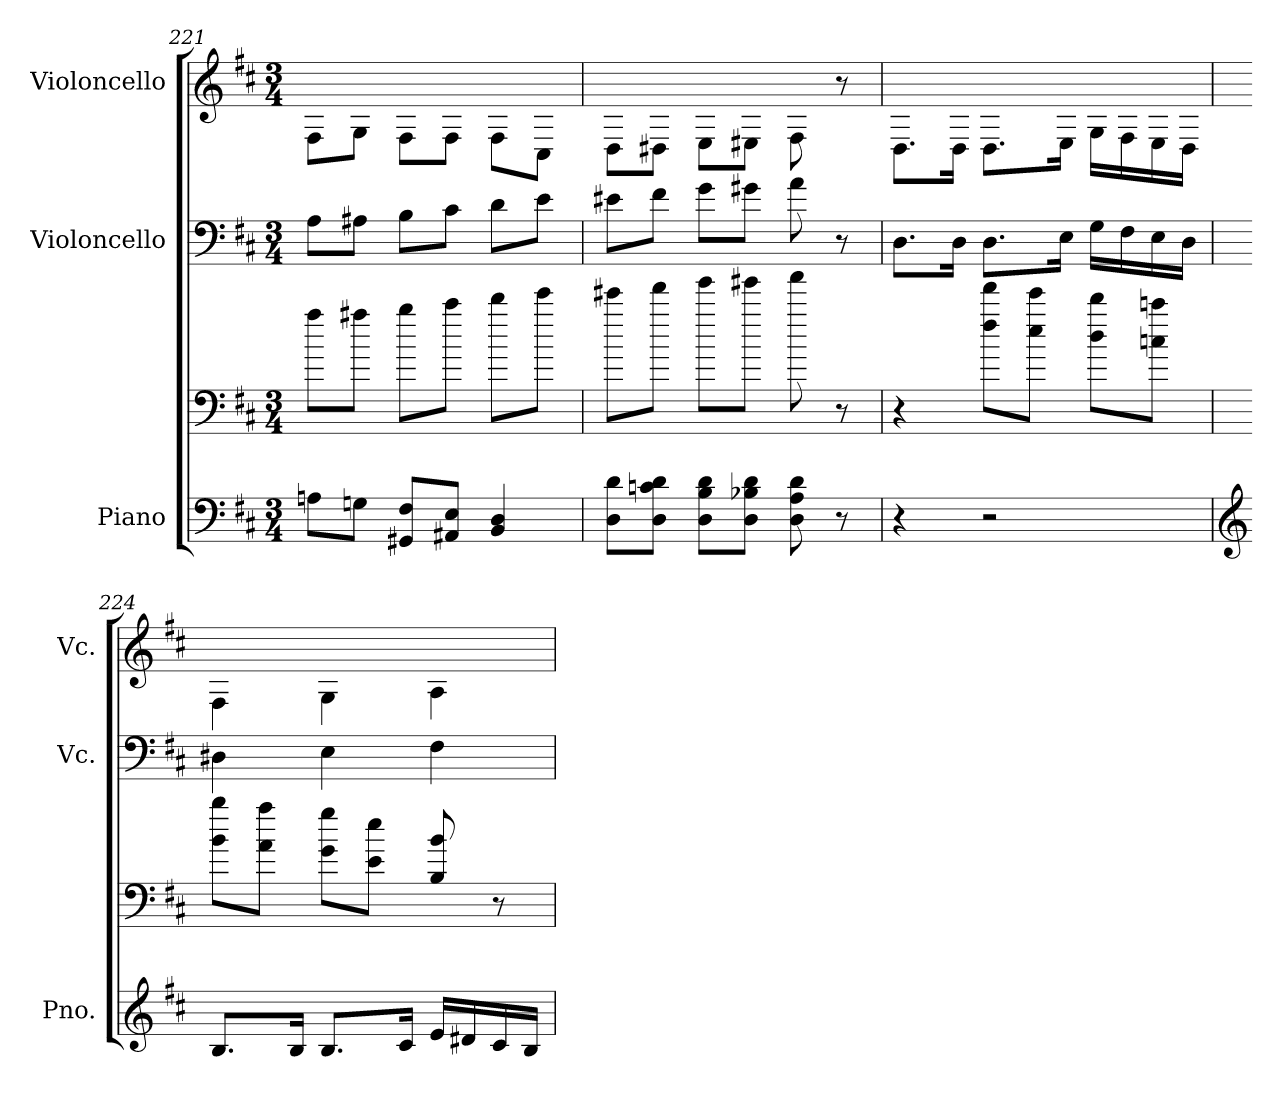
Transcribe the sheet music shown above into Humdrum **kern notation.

**kern	**kern	**kern	**kern
*part3	*part3	*part2	*part1
*staff4	*staff3	*staff2	*staff1
*I"Piano	*	*I"Violoncello	*I"Violoncello
*I'Pno.	*	*I'Vc.	*I'Vc.
!!LO:LB:g=z
*clefF4	*clefF4	*clefF4	*clefG2
*k[f#c#]	*k[f#c#]	*k[f#c#]	*k[f#c#]
*M3/4	*M3/4	*M3/4	*M3/4
=221	=221	=221	=221
8An\L	8aa\L	8A\L	8F#\L
8Gn\J	8aa#X\J	8A#X\J	8G\J
8GG#X/ 8F#/L	8bb\L	8B\L	8F#\L
8AA#X/ 8E/J	8ccc#\J	8c#\J	8F#\J
4BB/ 4D/	8ddd\L	8d\L	8F#\L
.	8eee\J	8e\J	8C#\J
=222	=222	=222	=222
8D\ 8d\L	8eee#X\L	8e#X\L	8D\L
8D\ 8cn\ 8d\J	8fff#\J	8f#\J	8D#X\J
8D\ 8B\ 8d\L	8ggg\L	8g\L	8E\L
8D\ 8B-X\ 8d\J	8ggg#X\J	8g#X\J	8E#X\J
8D\ 8A\ 8d\	8aaa\	8a\	8F#\
8r	8r	8r	8r
=223	=223	=223	=223
4r	4r	8.D\L	8.D\L
.	.	16D\Jk	16D\Jk
2r	8ff#\ 8fff#\L	8.D\L	8.D\L
.	8ee\ 8eee\J	.	.
.	.	16E\Jk	16E\Jk
.	8dd\ 8ddd\L	16G\LL	16G\LL
.	.	16F#\	16F#\
.	8ccn\ 8cccn\J	16E\	16E\
.	.	16D\JJ	16D\JJ
=224	=224	=224	=224
*clefG2	*	*	*
8.B/L	8b\ 8bb\L	4D#X\	4F#\
.	8a\ 8aa\J	.	.
16B/Jk	.	.	.
8.B/L	8g\ 8gg\L	4E\	4G\
.	8e\ 8ee\J	.	.
16c#/Jk	.	.	.
16e/LL	8B/ 8b/	4F#\	4A\
16d#X/	.	.	.
16c#/	8r	.	.
16B/JJ	.	.	.
=	=	=	=
*-	*-	*-	*-
